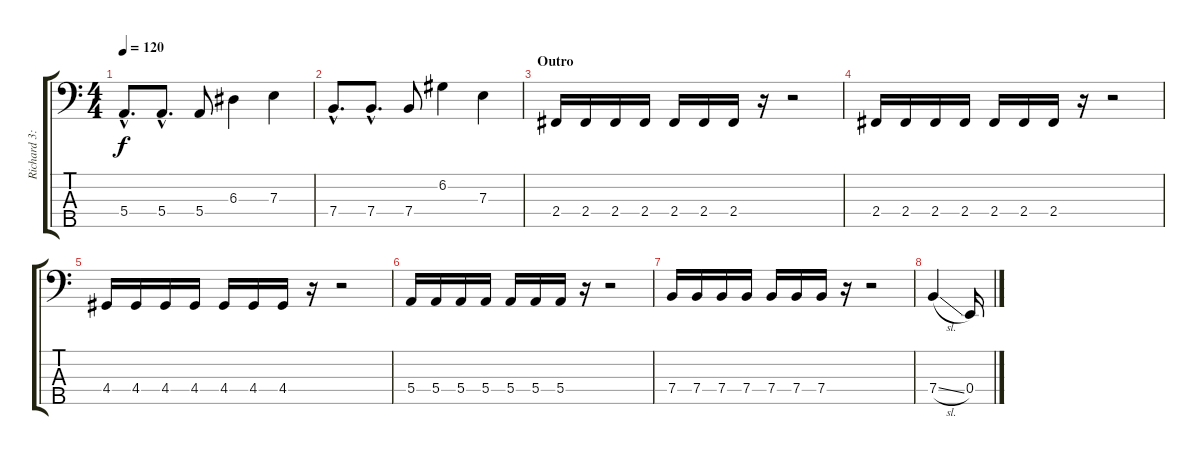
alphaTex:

\track ("Richard 3:17  E.T.M." "Richard 3:") {instrument electricbassfinger}
\staff {score tabs}
\tuning (G2 D2 A1 E1 B0) {hide}
\ts (4 4)
\tempo 120
\clef f4
\ks c
5.4{hac}.8{d dy f} 5.4{hac}.8{d} 5.4.8 6.3.4 7.3.4 |
7.4{hac}.8{d} 7.4{hac}.8{d} 7.4.8 6.2.4 7.3.4 |
\section ("" "Outro")
2.4.16 2.4.16 2.4.16 2.4.16 2.4.16 2.4.16 2.4.16 r.16 r.2 |
2.4.16 2.4.16 2.4.16 2.4.16 2.4.16 2.4.16 2.4.16 r.16 r.2 |
4.4.16 4.4.16 4.4.16 4.4.16 4.4.16 4.4.16 4.4.16 r.16 r.2 |
5.4.16 5.4.16 5.4.16 5.4.16 5.4.16 5.4.16 5.4.16 r.16 r.2 |
7.4.16 7.4.16 7.4.16 7.4.16 7.4.16 7.4.16 7.4.16 r.16 r.2 |
7.4{sl}.4 0.4.16
